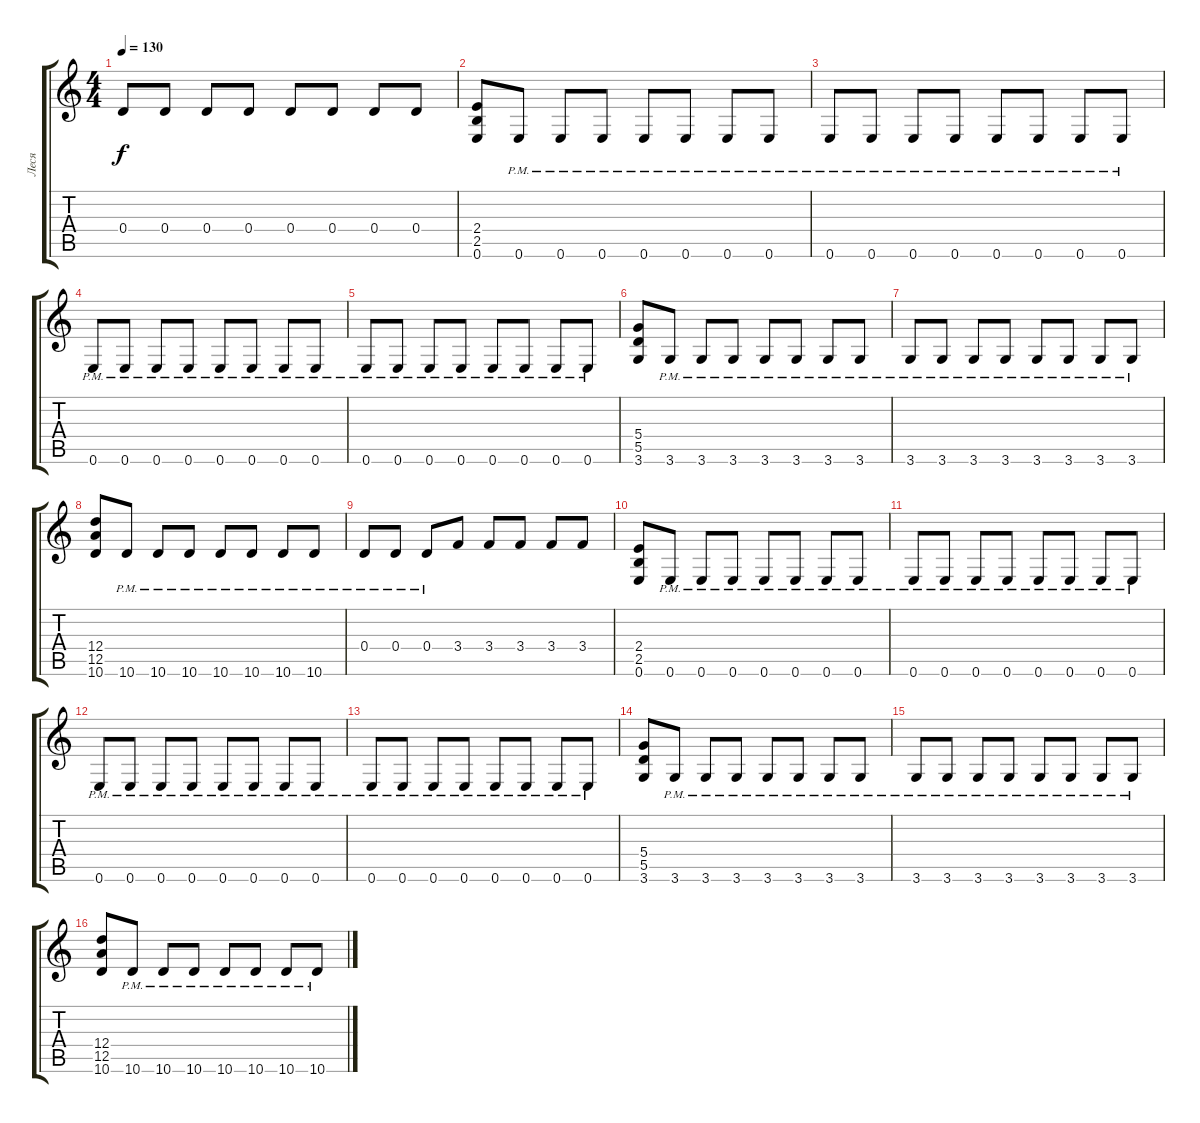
\track ("Леся" "Леся") {instrument overdrivenguitar}
\staff {score tabs}
\tuning (E4 B3 G3 D3 A2 E2) {hide}
\ts (4 4)
\tempo 130
\clef g2
\ks c
0.4.8{dy f} 0.4.8 0.4.8 0.4.8 0.4.8 0.4.8 0.4.8 0.4.8 |
(2.4 2.5 0.6).8 0.6{pm}.8 0.6{pm}.8 0.6{pm}.8 0.6{pm}.8 0.6{pm}.8 0.6{pm}.8 0.6{pm}.8 |
0.6{pm}.8 0.6{pm}.8 0.6{pm}.8 0.6{pm}.8 0.6{pm}.8 0.6{pm}.8 0.6{pm}.8 0.6{pm}.8 |
0.6{pm}.8 0.6{pm}.8 0.6{pm}.8 0.6{pm}.8 0.6{pm}.8 0.6{pm}.8 0.6{pm}.8 0.6{pm}.8 |
0.6{pm}.8 0.6{pm}.8 0.6{pm}.8 0.6{pm}.8 0.6{pm}.8 0.6{pm}.8 0.6{pm}.8 0.6{pm}.8 |
(5.4 5.5 3.6).8 3.6{pm}.8 3.6{pm}.8 3.6{pm}.8 3.6{pm}.8 3.6{pm}.8 3.6{pm}.8 3.6{pm}.8 |
3.6{pm}.8 3.6{pm}.8 3.6{pm}.8 3.6{pm}.8 3.6{pm}.8 3.6{pm}.8 3.6{pm}.8 3.6{pm}.8 |
(12.4 12.5 10.6).8 10.6{pm}.8 10.6{pm}.8 10.6{pm}.8 10.6{pm}.8 10.6{pm}.8 10.6{pm}.8 10.6{pm}.8 |
0.4{pm}.8 0.4{pm}.8 0.4{pm}.8 3.4.8 3.4.8 3.4.8 3.4.8 3.4.8 |
(2.4 2.5 0.6).8 0.6{pm}.8 0.6{pm}.8 0.6{pm}.8 0.6{pm}.8 0.6{pm}.8 0.6{pm}.8 0.6{pm}.8 |
0.6{pm}.8 0.6{pm}.8 0.6{pm}.8 0.6{pm}.8 0.6{pm}.8 0.6{pm}.8 0.6{pm}.8 0.6{pm}.8 |
0.6{pm}.8 0.6{pm}.8 0.6{pm}.8 0.6{pm}.8 0.6{pm}.8 0.6{pm}.8 0.6{pm}.8 0.6{pm}.8 |
0.6{pm}.8 0.6{pm}.8 0.6{pm}.8 0.6{pm}.8 0.6{pm}.8 0.6{pm}.8 0.6{pm}.8 0.6{pm}.8 |
(5.4 5.5 3.6).8 3.6{pm}.8 3.6{pm}.8 3.6{pm}.8 3.6{pm}.8 3.6{pm}.8 3.6{pm}.8 3.6{pm}.8 |
3.6{pm}.8 3.6{pm}.8 3.6{pm}.8 3.6{pm}.8 3.6{pm}.8 3.6{pm}.8 3.6{pm}.8 3.6{pm}.8 |
(12.4 12.5 10.6).8 10.6{pm}.8 10.6{pm}.8 10.6{pm}.8 10.6{pm}.8 10.6{pm}.8 10.6{pm}.8 10.6{pm}.8
